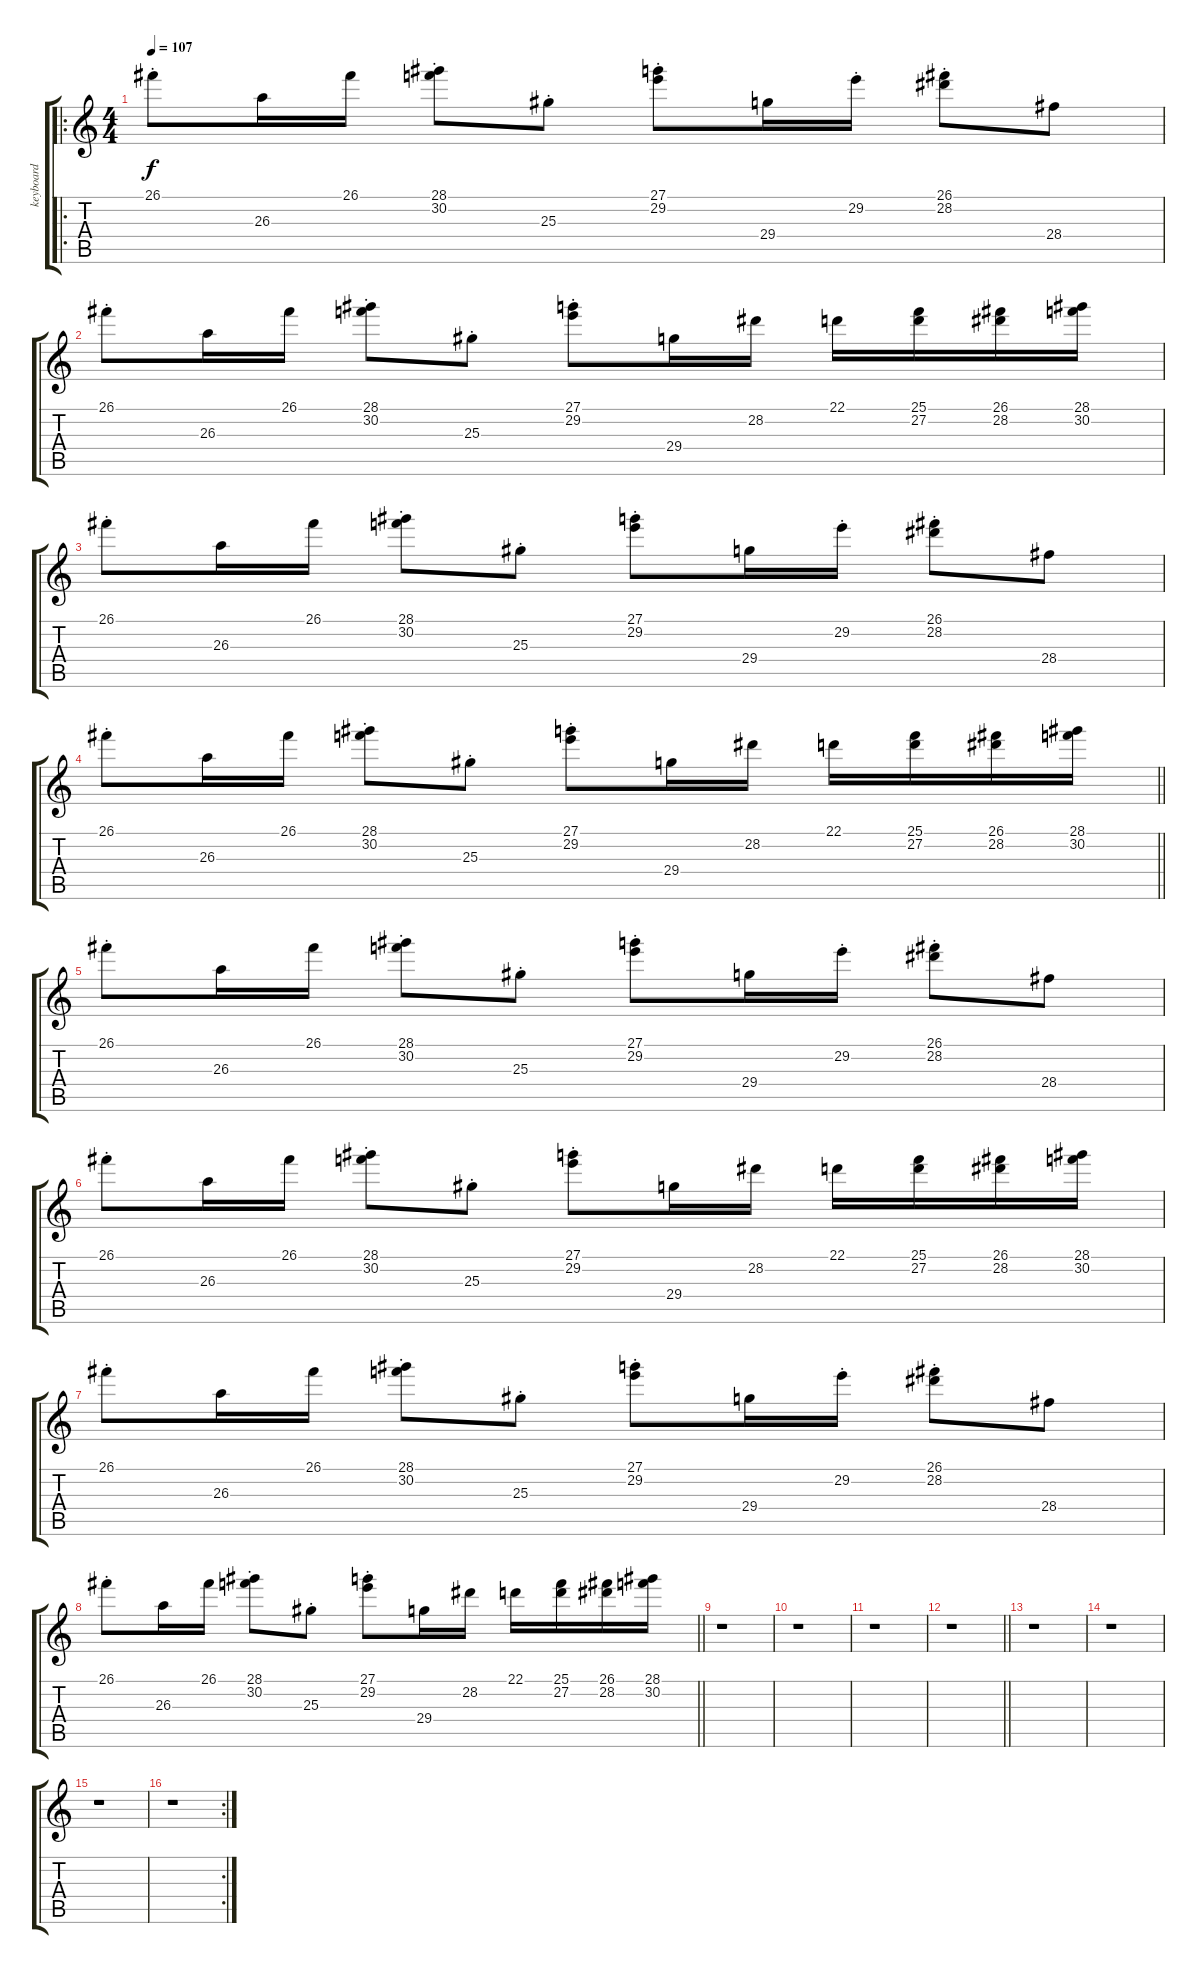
\track ("keyboard" "keyboard") {instrument dulcimer}
\staff {score tabs}
\tuning (E4 B3 G3 D3 A2 E2) {hide}
\ro
\ts (4 4)
\tempo 107
\clef g2
\ks c
26.1{st}.8{dy f} 26.3.16 26.1.16 (28.1{st} 30.2{st}).8 25.3{st}.8 (27.1{st} 29.2{st}).8 29.4.16 29.2{st}.16 (26.1{st} 28.2{st}).8 28.4.8 |
26.1{st}.8 26.3.16 26.1.16 (28.1{st} 30.2{st}).8 25.3{st}.8 (27.1{st} 29.2{st}).8 29.4.16 28.2.16 22.1.16 (25.1 27.2).16 (26.1 28.2).16 (28.1 30.2).16 |
26.1{st}.8 26.3.16 26.1.16 (28.1{st} 30.2{st}).8 25.3{st}.8 (27.1{st} 29.2{st}).8 29.4.16 29.2{st}.16 (26.1{st} 28.2{st}).8 28.4.8 |
\barLineRight lightlight
26.1{st}.8 26.3.16 26.1.16 (28.1{st} 30.2{st}).8 25.3{st}.8 (27.1{st} 29.2{st}).8 29.4.16 28.2.16 22.1.16 (25.1 27.2).16 (26.1 28.2).16 (28.1 30.2).16 |
26.1{st}.8 26.3.16 26.1.16 (28.1{st} 30.2{st}).8 25.3{st}.8 (27.1{st} 29.2{st}).8 29.4.16 29.2{st}.16 (26.1{st} 28.2{st}).8 28.4.8 |
26.1{st}.8 26.3.16 26.1.16 (28.1{st} 30.2{st}).8 25.3{st}.8 (27.1{st} 29.2{st}).8 29.4.16 28.2.16 22.1.16 (25.1 27.2).16 (26.1 28.2).16 (28.1 30.2).16 |
26.1{st}.8 26.3.16 26.1.16 (28.1{st} 30.2{st}).8 25.3{st}.8 (27.1{st} 29.2{st}).8 29.4.16 29.2{st}.16 (26.1{st} 28.2{st}).8 28.4.8 |
\barLineRight lightlight
26.1{st}.8 26.3.16 26.1.16 (28.1{st} 30.2{st}).8 25.3{st}.8 (27.1{st} 29.2{st}).8 29.4.16 28.2.16 22.1.16 (25.1 27.2).16 (26.1 28.2).16 (28.1 30.2).16 |
r.1 |
r.1 |
r.1 |
\barLineRight lightlight
r.1 |
r.1 |
r.1 |
r.1 |
\rc 2
r.1
